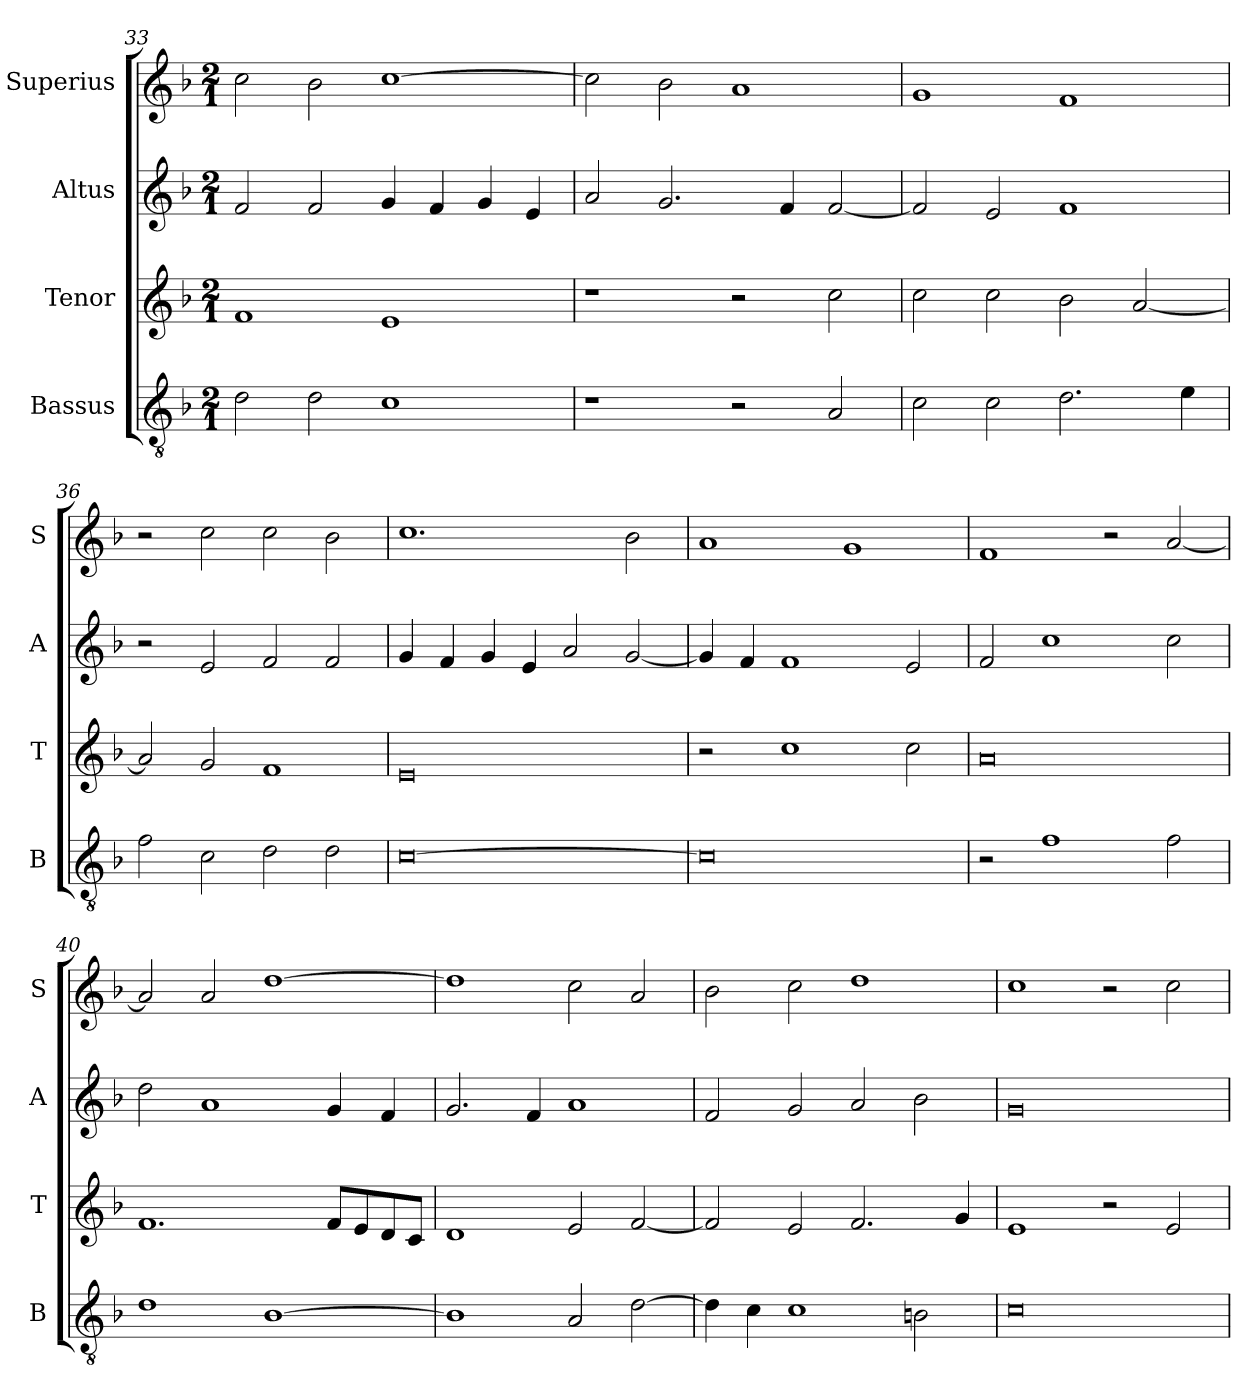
**kern	**kern	**kern	**kern
*part4	*part3	*part2	*part1
*staff4	*staff3	*staff2	*staff1
*I"Bassus	*I"Tenor	*I"Altus	*I"Superius
*I'B	*I'T	*I'A	*I'S
*clefGv2	*clefG2	*clefG2	*clefG2
*k[b-]	*k[b-]	*k[b-]	*k[b-]
*F:	*F:	*F:	*F:
*M2/1	*M2/1	*M2/1	*M2/1
=33	=33	=33	=33
2d	1f	2f	2cc
2d	.	2f	2b-
1c	1e	4g	[1cc
.	.	4f	.
.	.	4g	.
.	.	4e	.
=34	=34	=34	=34
1r	1r	2a	2cc]
.	.	2.g	2b-
2r	2r	.	1a
.	.	4f	.
2A	2cc	[2f	.
=35	=35	=35	=35
2c	2cc	2f]	1g
2c	2cc	2e	.
2.d	2b-	1f	1f
.	[2a	.	.
4e	.	.	.
=36	=36	=36	=36
2f	2a]	2r	2r
2c	2g	2e	2cc
2d	1f	2f	2cc
2d	.	2f	2b-
=37	=37	=37	=37
[0c	0e	4g	1.cc
.	.	4f	.
.	.	4g	.
.	.	4e	.
.	.	2a	.
.	.	[2g	2b-
=38	=38	=38	=38
0c]	2r	4g]	1a
.	.	4f	.
.	1cc	1f	.
.	.	.	1g
.	2cc	2e	.
=39	=39	=39	=39
2r	0a	2f	1f
1f	.	1cc	.
.	.	.	2r
2f	.	2cc	[2a
=40	=40	=40	=40
1d	1.f	2dd	2a]
.	.	1a	2a
[1B-	.	.	[1dd
.	8fL	4g	.
.	8e	.	.
.	8d	4f	.
.	8cJ	.	.
=41	=41	=41	=41
1B-]	1d	2.g	1dd]
.	.	4f	.
2A	2e	1a	2cc
[2d	[2f	.	2a
=42	=42	=42	=42
4d]	2f]	2f	2b-
4c	.	.	.
1c	2e	2g	2cc
.	2.f	2a	1dd
2Bn	.	2b-	.
.	4g	.	.
=43	=43	=43	=43
0c	1e	0g	1cc
.	2r	.	2r
.	2e	.	2cc
=	=	=	=
*-	*-	*-	*-
